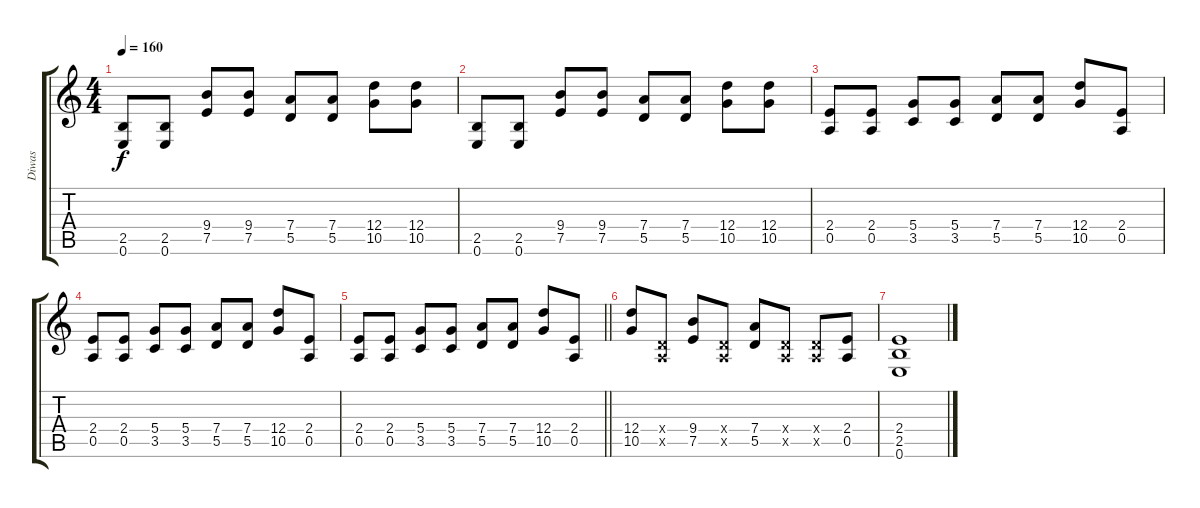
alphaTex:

\track ("Diwas" "Diwas") {instrument distortionguitar}
\staff {score tabs}
\tuning (E4 B3 G3 D3 A2 E2) {hide}
\ts (4 4)
\tempo 160
\clef g2
\ks c
(2.5 0.6).8{dy f} (2.5 0.6).8 (9.4 7.5).8 (9.4 7.5).8 (7.4 5.5).8 (7.4 5.5).8 (12.4 10.5).8 (12.4 10.5).8 |
(2.5 0.6).8 (2.5 0.6).8 (9.4 7.5).8 (9.4 7.5).8 (7.4 5.5).8 (7.4 5.5).8 (12.4 10.5).8 (12.4 10.5).8 |
(2.4 0.5).8 (2.4 0.5).8 (5.4 3.5).8 (5.4 3.5).8 (7.4 5.5).8 (7.4 5.5).8 (12.4 10.5).8 (2.4 0.5).8 |
(2.4 0.5).8 (2.4 0.5).8 (5.4 3.5).8 (5.4 3.5).8 (7.4 5.5).8 (7.4 5.5).8 (12.4 10.5).8 (2.4 0.5).8 |
\barLineRight lightlight
(2.4 0.5).8 (2.4 0.5).8 (5.4 3.5).8 (5.4 3.5).8 (7.4 5.5).8 (7.4 5.5).8 (12.4 10.5).8 (2.4 0.5).8 |
(12.4 10.5).8 (0.4{x} 0.5{x}).8 (9.4 7.5).8 (0.4{x} 0.5{x}).8 (7.4 5.5).8 (0.4{x} 0.5{x}).8 (0.4{x} 0.5{x}).8 (2.4 0.5).8 |
(2.4 2.5 0.6).1
